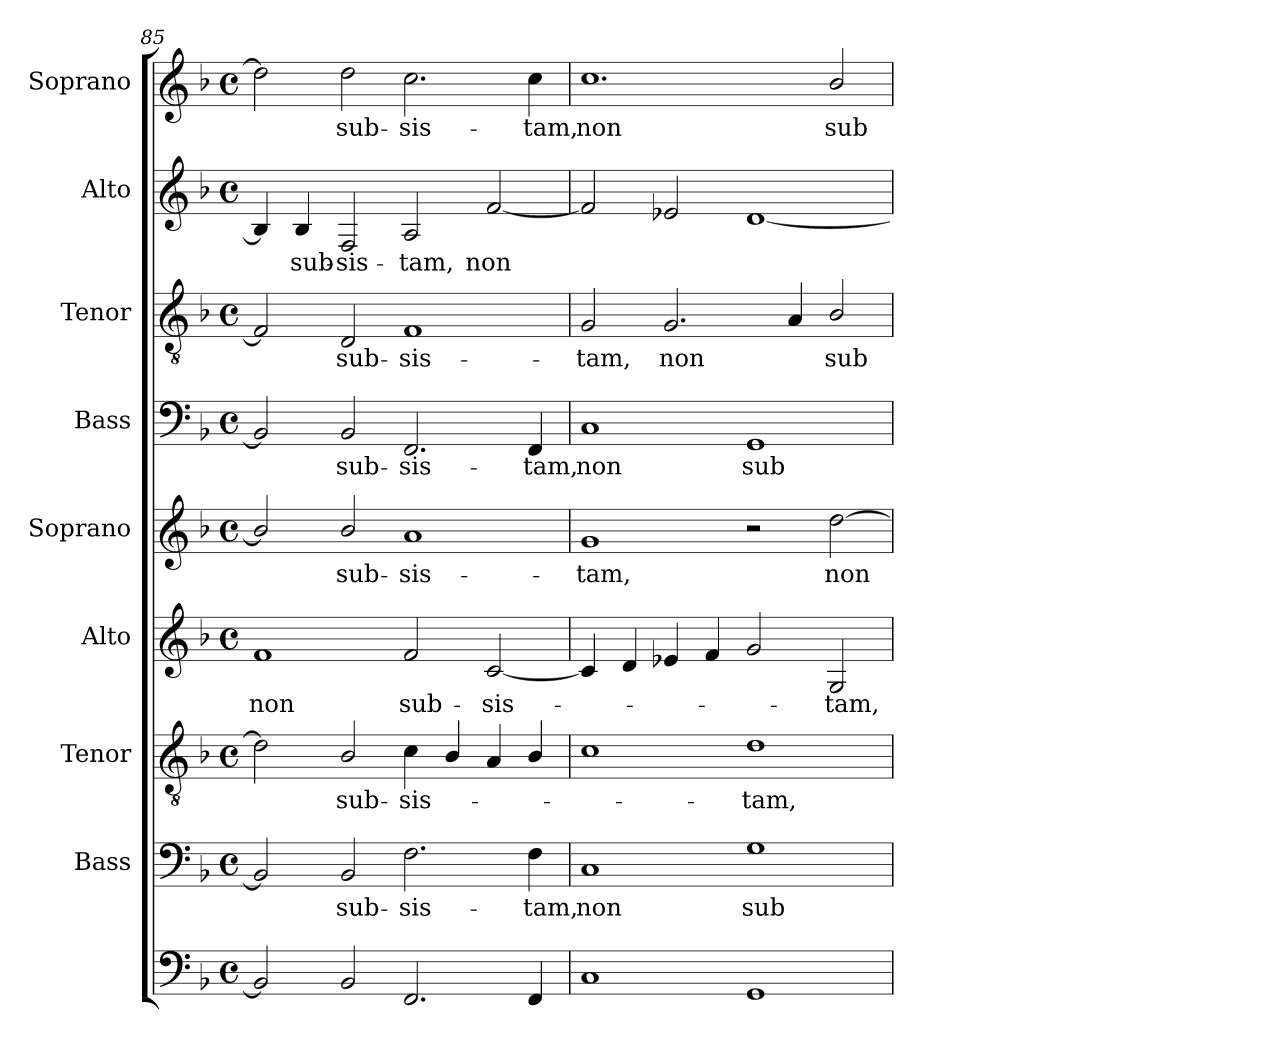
**kern	**kern	**text	**kern	**text	**kern	**text	**kern	**text	**kern	**text	**kern	**text	**kern	**text	**kern	**text
*part9	*part8	*part8	*part7	*part7	*part6	*part6	*part5	*part5	*part4	*part4	*part3	*part3	*part2	*part2	*part1	*part1
*staff9	*staff8	*staff8	*staff7	*staff7	*staff6	*staff6	*staff5	*staff5	*staff4	*staff4	*staff3	*staff3	*staff2	*staff2	*staff1	*staff1
*I""Violón y contrabajo"	*I"Bass	*	*I"Tenor	*	*I"Alto	*	*I"Soprano	*	*I"Bass	*	*I"Tenor	*	*I"Alto	*	*I"Soprano	*
*I'Cont.	*I'B.	*	*I'T.	*	*I'A.	*	*I'S.	*	*I'B.	*	*I'T.	*	*I'A.	*	*I'S.	*
*clefF4	*clefF4	*	*clefGv2	*	*clefG2	*	*clefG2	*	*clefF4	*	*clefGv2	*	*clefG2	*	*clefG2	*
*	*	*	*ITrd7c12	*	*	*	*	*	*	*	*ITrd7c12	*	*	*	*	*
*k[b-]	*k[b-]	*	*k[b-]	*	*k[b-]	*	*k[b-]	*	*k[b-]	*	*k[b-]	*	*k[b-]	*	*k[b-]	*
*F:	*F:	*	*F:	*	*F:	*	*F:	*	*F:	*	*F:	*	*F:	*	*F:	*
*M4/4	*M4/4	*	*M4/4	*	*M4/4	*	*M4/4	*	*M4/4	*	*M4/4	*	*M4/4	*	*M4/4	*
*met(c)	*met(c)	*	*met(c)	*	*met(c)	*	*met(c)	*	*met(c)	*	*met(c)	*	*met(c)	*	*met(c)	*
=85	=85	=85	=85	=85	=85	=85	=85	=85	=85	=85	=85	=85	=85	=85	=85	=85
!	!	!	!	!	!	!LO:LY:b:color=#000000	!	!	!	!	!	!	!	!	!	!
2BB-i/]	2BB-i/]	.	2Di\]	.	1fi	non	2b-i/]	.	2BB-i/]	.	2FFi/]	.	4B-i/]	.	2ddi\]	.
!	!	!	!	!	!	!	!	!	!	!	!	!	!	!LO:LY:b:color=#000000	!	!
.	.	.	.	.	.	.	.	.	.	.	.	.	4B-i/	sub-	.	.
!	!	!LO:LY:b:color=#000000	!	!	!	!	!	!	!	!	!	!	!	!	!	!
!	!	!	!	!LO:LY:b:color=#000000	!	!	!	!	!	!	!	!	!	!	!	!
!	!	!	!	!	!	!	!	!LO:LY:b:color=#000000	!	!	!	!	!	!	!	!
!	!	!	!	!	!	!	!	!	!	!LO:LY:b:color=#000000	!	!	!	!	!	!
!	!	!	!	!	!	!	!	!	!	!	!	!LO:LY:b:color=#000000	!	!	!	!
!	!	!	!	!	!	!	!	!	!	!	!	!	!	!LO:LY:b:color=#000000	!	!
!	!	!	!	!	!	!	!	!	!	!	!	!	!	!	!	!LO:LY:b:color=#000000
2BB-i/	2BB-i/	sub-	2BB-i/	sub-	.	.	2b-i/	sub-	2BB-i/	sub-	2DDi/	sub-	2Fi/	-sis-	2ddi\	sub-
!	!	!LO:LY:b:color=#000000	!	!	!	!	!	!	!	!	!	!	!	!	!	!
!	!	!	!	!LO:LY:b:color=#000000	!	!	!	!	!	!	!	!	!	!	!	!
!	!	!	!	!	!	!LO:LY:b:color=#000000	!	!	!	!	!	!	!	!	!	!
!	!	!	!	!	!	!	!	!LO:LY:b:color=#000000	!	!	!	!	!	!	!	!
!	!	!	!	!	!	!	!	!	!	!LO:LY:b:color=#000000	!	!	!	!	!	!
!	!	!	!	!	!	!	!	!	!	!	!	!LO:LY:b:color=#000000	!	!	!	!
!	!	!	!	!	!	!	!	!	!	!	!	!	!	!LO:LY:b:color=#000000	!	!
!	!	!	!	!	!	!	!	!	!	!	!	!	!	!	!	!LO:LY:b:color=#000000
2.FFi/	2.Fi\	-sis-	4Ci\	-sis-	2fi/	sub-	1ai	-sis-	2.FFi/	-sis-	1FFi	-sis-	2Ai/	-tam,	2.cci\	-sis-
.	.	.	4BB-i/	.	.	.	.	.	.	.	.	.	.	.	.	.
!	!	!	!	!	!	!LO:LY:b:color=#000000	!	!	!	!	!	!	!	!	!	!
!	!	!	!	!	!	!	!	!	!	!	!	!	!	!LO:LY:b:color=#000000	!	!
.	.	.	4AAi/	.	[2ci/	-sis-	.	.	.	.	.	.	[2fi/	non	.	.
!	!	!LO:LY:b:color=#000000	!	!	!	!	!	!	!	!	!	!	!	!	!	!
!	!	!	!	!	!	!	!	!	!	!LO:LY:b:color=#000000	!	!	!	!	!	!
!	!	!	!	!	!	!	!	!	!	!	!	!	!	!	!	!LO:LY:b:color=#000000
4FFi/	4Fi\	-tam,	4BB-i/	.	.	.	.	.	4FFi/	-tam,	.	.	.	.	4cci\	-tam,
=86	=86	=86	=86	=86	=86	=86	=86	=86	=86	=86	=86	=86	=86	=86	=86	=86
!	!	!LO:LY:b:color=#000000	!	!	!	!	!	!	!	!	!	!	!	!	!	!
!	!	!	!	!	!	!	!	!LO:LY:b:color=#000000	!	!	!	!	!	!	!	!
!	!	!	!	!	!	!	!	!	!	!LO:LY:b:color=#000000	!	!	!	!	!	!
!	!	!	!	!	!	!	!	!	!	!	!	!LO:LY:b:color=#000000	!	!	!	!
!	!	!	!	!	!	!	!	!	!	!	!	!	!	!	!	!LO:LY:b:color=#000000
1Ci	1Ci	non	1Ci	.	4ci/]	.	1gi	-tam,	1Ci	non	2GGi/	-tam,	2fi/]	.	1.cci	non
.	.	.	.	.	4di/	.	.	.	.	.	.	.	.	.	.	.
!	!	!	!	!	!	!	!	!	!	!	!	!LO:LY:b:color=#000000	!	!	!	!
.	.	.	.	.	4e-Xi/	.	.	.	.	.	2.GGi/	non	2e-Xi/	.	.	.
.	.	.	.	.	4fi/	.	.	.	.	.	.	.	.	.	.	.
!	!	!LO:LY:b:color=#000000	!	!	!	!	!	!	!	!	!	!	!	!	!	!
!	!	!	!	!LO:LY:b:color=#000000	!	!	!	!	!	!	!	!	!	!	!	!
!	!	!	!	!	!	!	!	!	!	!LO:LY:b:color=#000000	!	!	!	!	!	!
1GGi	1Gi	sub-	1Di	-tam,	2gi/	.	2r	.	1GGi	sub-	.	.	[1di	.	.	.
.	.	.	.	.	.	.	.	.	.	.	4AAi/	.	.	.	.	.
!	!	!	!	!	!	!LO:LY:b:color=#000000	!	!	!	!	!	!	!	!	!	!
!	!	!	!	!	!	!	!	!LO:LY:b:color=#000000	!	!	!	!	!	!	!	!
!	!	!	!	!	!	!	!	!	!	!	!	!LO:LY:b:color=#000000	!	!	!	!
!	!	!	!	!	!	!	!	!	!	!	!	!	!	!	!	!LO:LY:b:color=#000000
.	.	.	.	.	2Gi/	-tam,	[2ddi\	non	.	.	2BB-i/	sub-	.	.	2b-i/	sub-
=	=	=	=	=	=	=	=	=	=	=	=	=	=	=	=	=
*-	*-	*-	*-	*-	*-	*-	*-	*-	*-	*-	*-	*-	*-	*-	*-	*-
